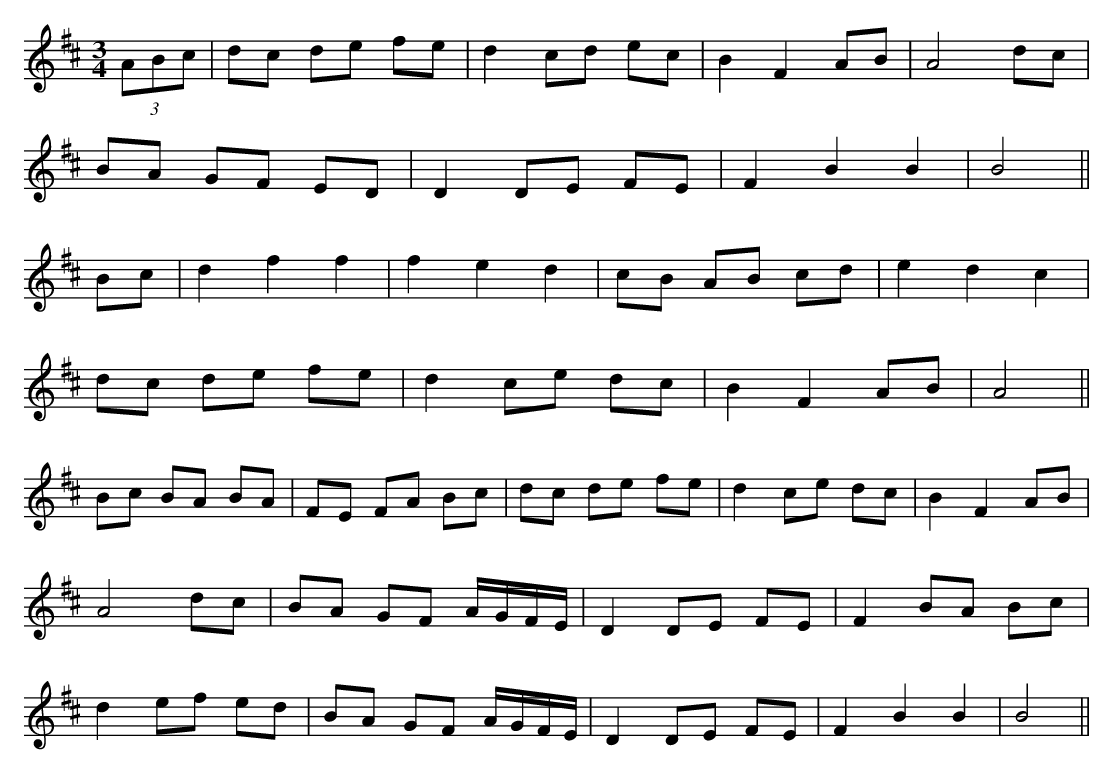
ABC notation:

X:1
M:3/4
K:Bmin
(3ABc|dc de fe|d2 cd ec|B2 F2 AB|A4 dc|
BA GF ED|D2 DE FE|F2 B2 B2|B4||
Bc|d2 f2 f2|f2 e2 d2|cB AB cd|e2 d2 c2|
dc de fe|d2 ce dc|B2 F2 AB|A4||
Bc BA BA|FE FA Bc|dc de fe|d2 ce dc|B2 F2 AB|
A4 dc|BA GF A/G/F/E/|D2 DE FE|F2 BA Bc|
d2 ef ed|BA GF A/G/F/E/|D2 DE FE|F2 B2 B2|B4||
